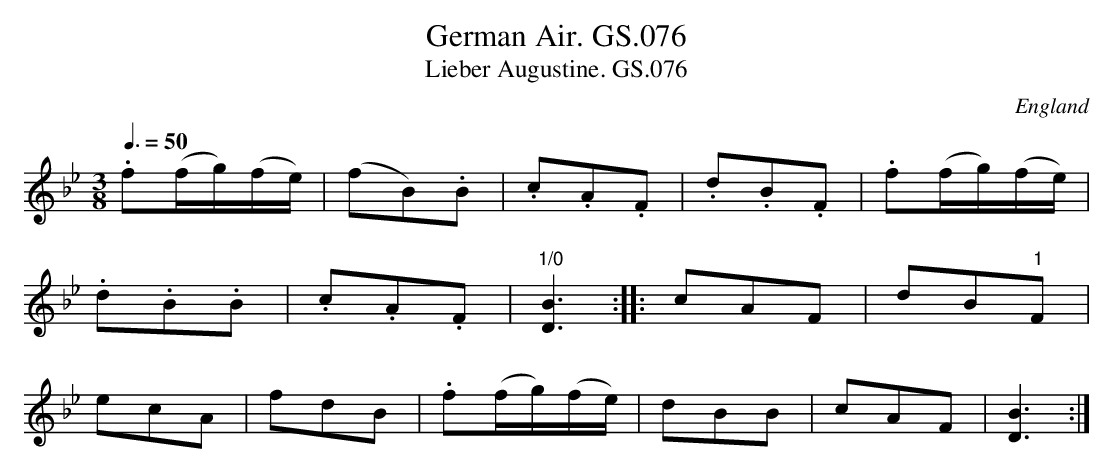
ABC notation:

X:1
T:German Air. GS.076
T:Lieber Augustine. GS.076
L:1/8
M:3/8
O:England
Q:3/8=50
K:Bb major
.f(f/2g/2)(f/2e/2) | (fB).B | .c.A.F | .d.B.F | .f(f/2g/2)(f/2e/2) |!
.d.B.B | .c.A.F | "1/0"[D3B3] ::cAF | dB"1"F |!
ecA | fdB | .f(f/g/)(f/e/) | dBB | cAF | [D3B3] :|
